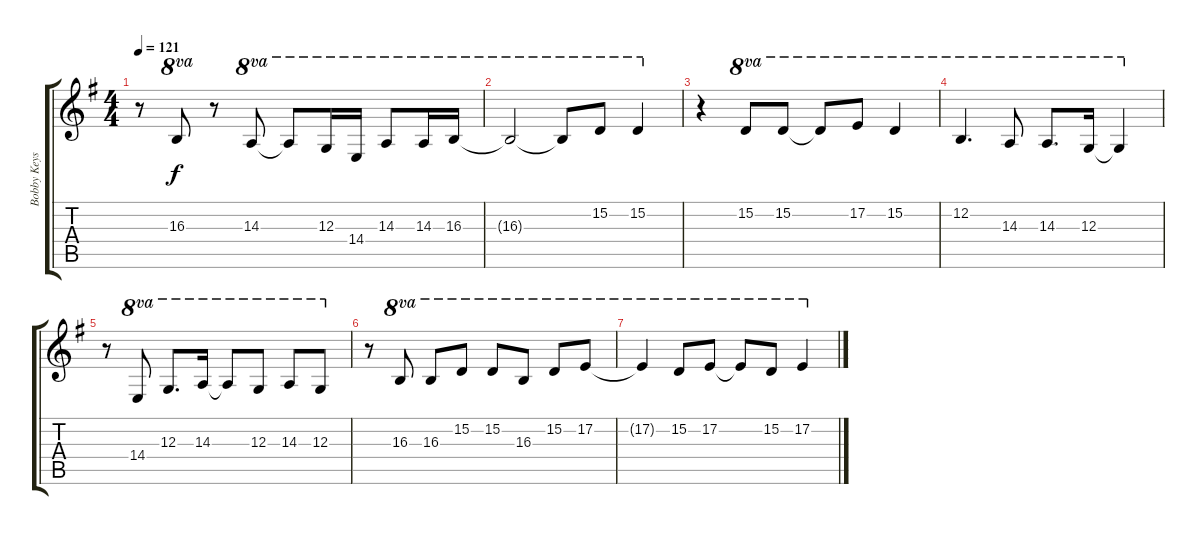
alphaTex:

\track ("Bobby Keys - Saxophone" "Bobby Keys") {instrument tenorsax}
\staff {score tabs}
\tuning (E4 B3 G3 D3 A2 E2) {hide}
\ts (4 4)
\tempo 121
\clef g2
\ks g
r.8{dy f} 16.3.8{ot 8va} r.8 14.3.8{ot 8va} 14.3{t}.8{ot 8va} 12.3.16{ot 8va} 14.4.16{ot 8va} 14.3.8{ot 8va} 14.3.16{ot 8va} 16.3.16{ot 8va} |
16.3{t}.2{ot 8va} 16.3{t}.8{ot 8va} 15.2.8{ot 8va} 15.2.4{ot 8va} |
r.4 15.2.8{ot 8va} 15.2.8{ot 8va} 15.2{t}.8{ot 8va} 17.2.8{ot 8va} 15.2.4{ot 8va} |
12.2.4{d ot 8va} 14.3.8{ot 8va} 14.3.8{d ot 8va} 12.3.16{ot 8va} 12.3{t}.4{ot 8va} |
r.8 14.4.8{ot 8va} 12.3.8{d ot 8va} 14.3.16{ot 8va} 14.3{t}.8{ot 8va} 12.3.8{ot 8va} 14.3.8{ot 8va} 12.3.8{ot 8va} |
r.8 16.3.8{ot 8va} 16.3.8{ot 8va} 15.2.8{ot 8va} 15.2.8{ot 8va} 16.3.8{ot 8va} 15.2.8{ot 8va} 17.2.8{ot 8va} |
17.2{t}.4{ot 8va} 15.2.8{ot 8va} 17.2.8{ot 8va} 17.2{t}.8{ot 8va} 15.2.8{ot 8va} 17.2.4{ot 8va}
